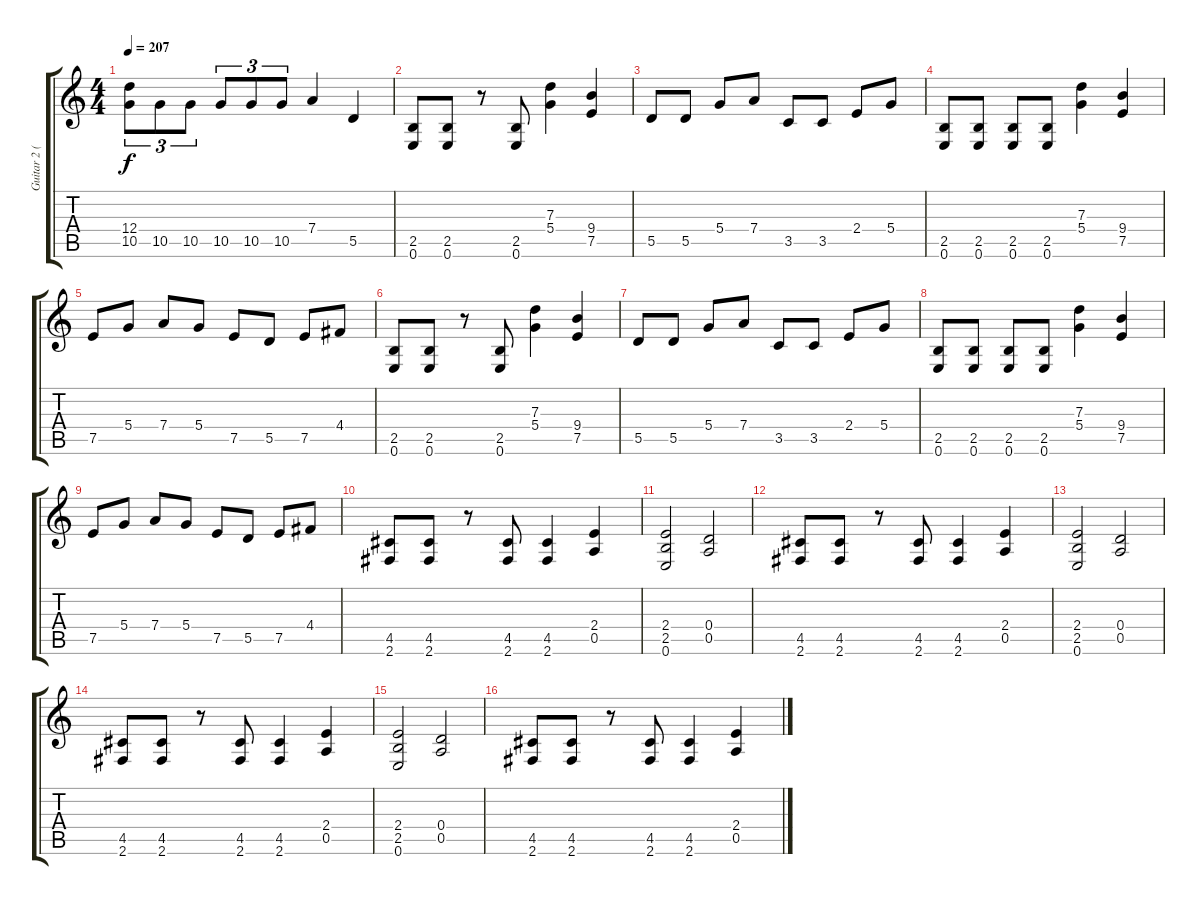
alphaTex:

\track ("Guitar 2 (Rhythm)" "Guitar 2 (") {instrument distortionguitar}
\staff {score tabs}
\tuning (E4 B3 G3 D3 A2 E2) {hide}
\ts (4 4)
\tempo 207
\clef g2
\ks c
(12.4 10.5).8{tu (3 2) dy f} 10.5.8{tu (3 2)} 10.5.8{tu (3 2)} 10.5.8{tu (3 2)} 10.5.8{tu (3 2)} 10.5.8{tu (3 2)} 7.4.4 5.5.4 |
(2.5 0.6).8 (2.5 0.6).8 r.8 (2.5 0.6).8 (7.3 5.4).4 (9.4 7.5).4 |
5.5.8 5.5.8 5.4.8 7.4.8 3.5.8 3.5.8 2.4.8 5.4.8 |
(2.5 0.6).8 (2.5 0.6).8 (2.5 0.6).8 (2.5 0.6).8 (7.3 5.4).4 (9.4 7.5).4 |
7.5.8 5.4.8 7.4.8 5.4.8 7.5.8 5.5.8 7.5.8 4.4.8 |
(2.5 0.6).8 (2.5 0.6).8 r.8 (2.5 0.6).8 (7.3 5.4).4 (9.4 7.5).4 |
5.5.8 5.5.8 5.4.8 7.4.8 3.5.8 3.5.8 2.4.8 5.4.8 |
(2.5 0.6).8 (2.5 0.6).8 (2.5 0.6).8 (2.5 0.6).8 (7.3 5.4).4 (9.4 7.5).4 |
7.5.8 5.4.8 7.4.8 5.4.8 7.5.8 5.5.8 7.5.8 4.4.8 |
(4.5 2.6).8 (4.5 2.6).8 r.8 (4.5 2.6).8 (4.5 2.6).4 (2.4 0.5).4 |
(2.4 2.5 0.6).2 (0.4 0.5).2 |
(4.5 2.6).8 (4.5 2.6).8 r.8 (4.5 2.6).8 (4.5 2.6).4 (2.4 0.5).4 |
(2.4 2.5 0.6).2 (0.4 0.5).2 |
(4.5 2.6).8 (4.5 2.6).8 r.8 (4.5 2.6).8 (4.5 2.6).4 (2.4 0.5).4 |
(2.4 2.5 0.6).2 (0.4 0.5).2 |
(4.5 2.6).8 (4.5 2.6).8 r.8 (4.5 2.6).8 (4.5 2.6).4 (2.4 0.5).4
